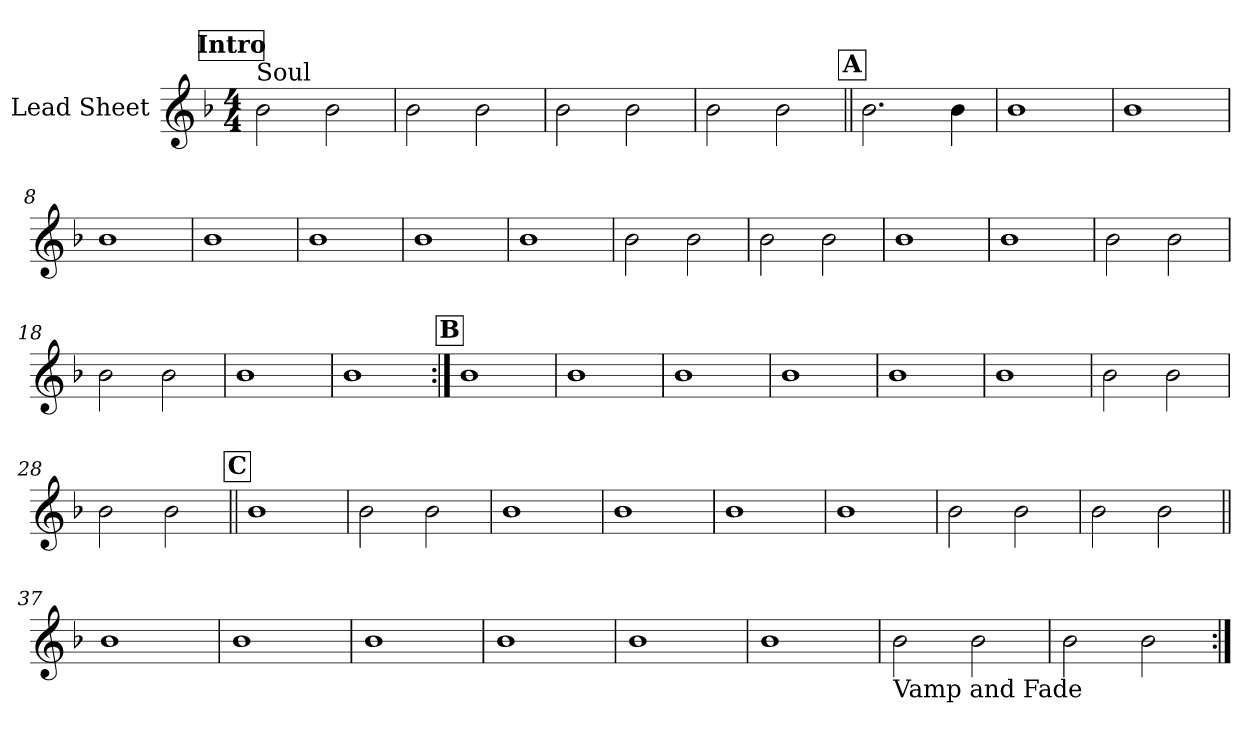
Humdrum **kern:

**kern
*part1
*staff1
*I"Lead Sheet
*clefG2
*k[b-]
*F:
*M4/4
*MM97
!!LO:REH:place=s1:a:fs=14:t=Intro
=1
!LO:TX:a:t=Soul
2b-\
2b-\
=2
2b-\
2b-\
=3
2b-\
2b-\
=4
2b-\
2b-\
!!LO:LB:g=z
!!LO:REH:place=s1:a:fs=14:t=A
=5||
2.b-\
4b-\
=6
1b-
=7
1b-
=8
1b-
!!LO:LB:g=z
=9
1b-
=10
1b-
=11
1b-
=12
1b-
!!LO:LB:g=z
=13
2b-\
2b-\
=14
2b-\
2b-\
=15
1b-
=16
1b-
!!LO:LB:g=z
=17
2b-\
2b-\
=18
2b-\
2b-\
=19
1b-
=20
1b-
!!LO:LB:g=z
!!LO:REH:place=s1:a:fs=14:t=B
=21:|!
1b-
=22
1b-
=23
1b-
=24
1b-
!!LO:LB:g=z
=25
1b-
=26
1b-
=27
2b-\
2b-\
=28
2b-\
2b-\
!!LO:LB:g=z
!!LO:REH:place=s1:a:fs=14:t=C
=29||
1b-
=30
2b-\
2b-\
=31
1b-
=32
1b-
!!LO:LB:g=z
=33
1b-
=34
1b-
=35
2b-\
2b-\
=36
2b-\
2b-\
!!LO:LB:g=z
=37||
1b-
=38
1b-
=39
1b-
=40
1b-
!!LO:PB:g=z
=41
1b-
=42
1b-
=43
!LO:TX:b:t=Vamp and Fade
2b-\
2b-\
=44
2b-\
2b-\
=:|!
*-
